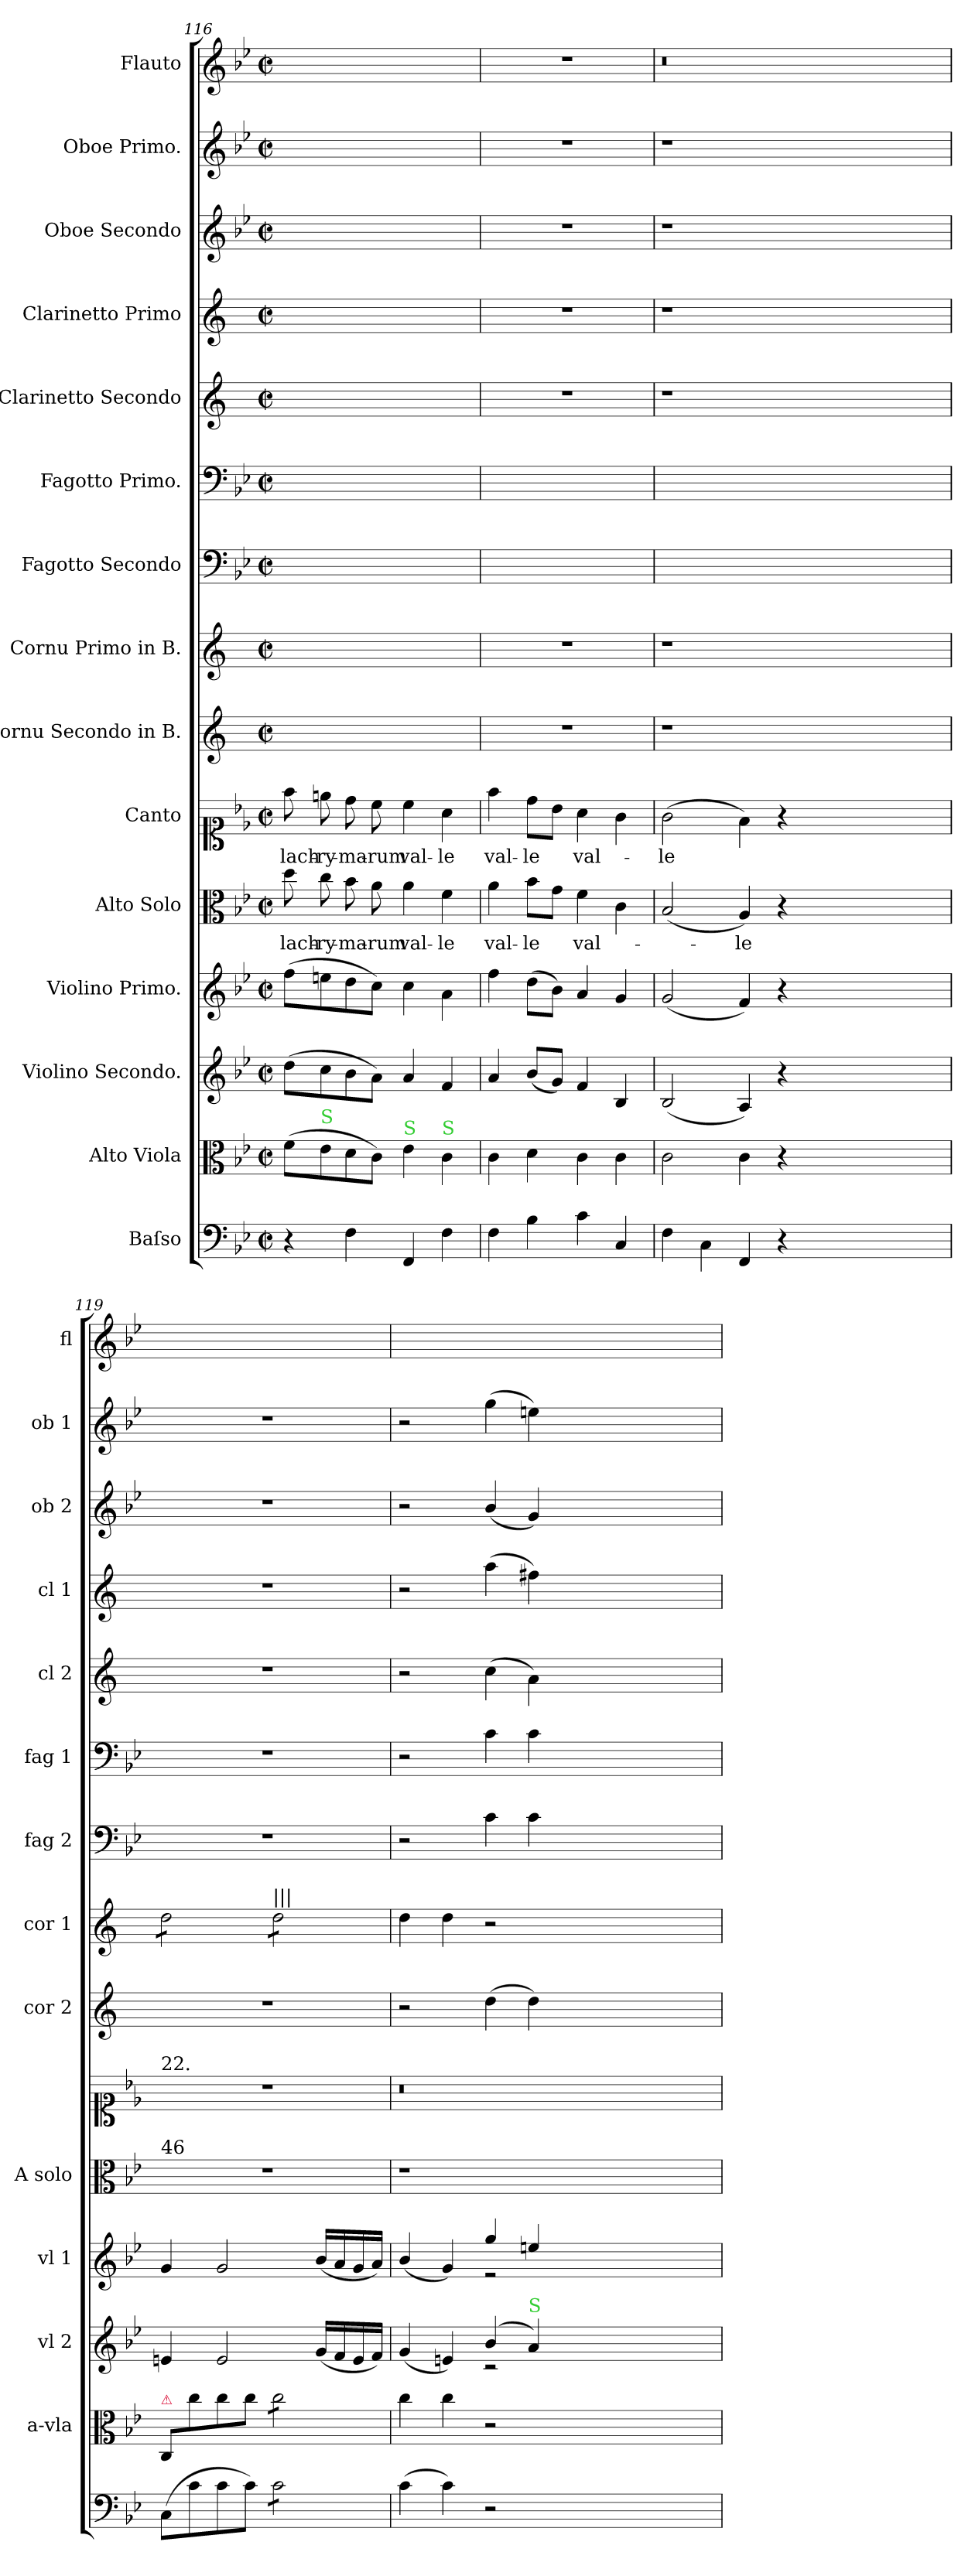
**kern	**kern	**kern	**dynam	**kern	**dynam	**kern	**text	**kern	**text	**kern	**dynam	**kern	**dynam	**kern	**dynam	**kern	**dynam	**kern	**dynam	**kern	**dynam	**kern	**dynam	**kern	**dynam	**kern
*part15	*part14	*part13	*part13	*part12	*part12	*part11	*part11	*part10	*part10	*part9	*part9	*part8	*part8	*part7	*part7	*part6	*part6	*part5	*part5	*part4	*part4	*part3	*part3	*part2	*part2	*part1
*staff15	*staff14	*staff13	*staff13	*staff12	*staff12	*staff11	*staff11	*staff10	*staff10	*staff9	*staff9	*staff8	*staff8	*staff7	*staff7	*staff6	*staff6	*staff5	*staff5	*staff4	*staff4	*staff3	*staff3	*staff2	*staff2	*staff1
*I"Baſso	*I"Alto Viola	*I"Violino Secondo.	*	*I"Violino Primo.	*	*I"Alto Solo	*	*I"Canto	*	*I"Cornu Secondo in B.	*	*I"Cornu Primo in B.	*	*I"Fagotto Secondo	*	*I"Fagotto Primo.	*	*I"Clarinetto Secondo	*	*I"Clarinetto Primo	*	*I"Oboe Secondo	*	*I"Oboe Primo.	*	*I"Flauto
*	*I'a-vla	*I'vl 2	*	*I'vl 1	*	*I'A solo	*	*	*	*I'cor 2	*	*I'cor 1	*	*I'fag 2	*	*I'fag 1	*	*I'cl 2	*	*I'cl 1	*	*I'ob 2	*	*I'ob 1	*	*I'fl
*clefF4	*clefC3	*clefG2	*	*clefG2	*	*clefC3	*	*clefC1	*	*clefG2	*	*clefG2	*	*clefF4	*	*clefF4	*	*clefG2	*	*clefG2	*	*clefG2	*	*clefG2	*	*clefG2
*	*	*	*	*	*	*	*	*	*	*ITrd1c2	*	*ITrd1c2	*	*	*	*	*	*ITrd1c2	*	*ITrd1c2	*	*	*	*	*	*
*k[b-e-]	*k[b-e-]	*k[b-e-]	*	*k[b-e-]	*	*k[b-e-]	*	*k[b-e-]	*	*k[b-e-]	*	*k[b-e-]	*	*k[b-e-]	*	*k[b-e-]	*	*k[b-e-]	*	*k[b-e-]	*	*k[b-e-]	*	*k[b-e-]	*	*k[b-e-]
*B-:	*B-:	*B-:	*	*B-:	*	*B-:	*	*B-:	*	*B-:	*	*B-:	*	*	*	*	*	*B-:	*	*B-:	*	*B-:	*	*B-:	*	*B-:
*M2/2	*M2/2	*M2/2	*	*M2/2	*	*M2/2	*	*M2/2	*	*M2/2	*	*M2/2	*	*M2/2	*	*M2/2	*	*M2/2	*	*M2/2	*	*M2/2	*	*M2/2	*	*M2/2
*met(c|)	*met(c|)	*met(c|)	*	*met(c|)	*	*met(c|)	*	*met(c|)	*	*met(c|)	*	*met(c|)	*	*met(c|)	*	*met(c|)	*	*met(c|)	*	*met(c|)	*	*met(c|)	*	*met(c|)	*	*met(c|)
=116	=116	=116	=116	=116	=116	=116	=116	=116	=116	=116	=116	=116	=116	=116	=116	=116	=116	=116	=116	=116	=116	=116	=116	=116	=116	=116
4r	(8f\L	(8dd\L	.	(8ff\L	.	8dd\	lach-	8ff\	lach-	1ryy	.	1ryy	.	1ryy	.	1ryy	.	1ryy	.	1ryy	.	1ryy	.	1ryy	.	1ryy
!	!LO:TX:a:color=limegreen:t=S	!	!	!	!	!	!	!	!	!	!	!	!	!	!	!	!	!	!	!	!	!	!	!	!	!
.	8e-\	8cc\	.	8een\	.	8cc\	-ry-	8een\	-ry-	.	.	.	.	.	.	.	.	.	.	.	.	.	.	.	.	.
4F\	8d\	8b-\	.	8dd\	.	8b-\	-ma-	8dd\	-ma-	.	.	.	.	.	.	.	.	.	.	.	.	.	.	.	.	.
.	8c\J)	8a\J)	.	8cc\J)	.	8a\	-rum	8cc\	-rum	.	.	.	.	.	.	.	.	.	.	.	.	.	.	.	.	.
!	!LO:TX:a:color=limegreen:t=S	!	!	!	!	!	!	!	!	!	!	!	!	!	!	!	!	!	!	!	!	!	!	!	!	!
4FF/	4e-\	4a/	.	4cc\	.	4a\	val-	4cc\	val-	.	.	.	.	.	.	.	.	.	.	.	.	.	.	.	.	.
!	!LO:TX:a:color=limegreen:t=S	!	!	!	!	!	!	!	!	!	!	!	!	!	!	!	!	!	!	!	!	!	!	!	!	!
4F\	4c\	4f/	.	4a\	.	4f\	-le	4a\	-le	.	.	.	.	.	.	.	.	.	.	.	.	.	.	.	.	.
=117	=117	=117	=117	=117	=117	=117	=117	=117	=117	=117	=117	=117	=117	=117	=117	=117	=117	=117	=117	=117	=117	=117	=117	=117	=117	=117
4F\	4c\	4a/	.	4ff\	.	4a\	val-	4ff\	val-	1r	.	1r	.	1ryy	.	1ryy	.	1r	.	1r	.	1r	.	1r	.	1r
4B-\	4d\	(8b-/L	.	(8dd\L	.	8b-\L	-le	8dd\L	-le	.	.	.	.	.	.	.	.	.	.	.	.	.	.	.	.	.
.	.	8g/J)	.	8b-\J)	.	8g\J	.	8b-\J	.	.	.	.	.	.	.	.	.	.	.	.	.	.	.	.	.	.
4c\	4c\	4f/	.	4a/	.	4f\	val-	4a\	val-	.	.	.	.	.	.	.	.	.	.	.	.	.	.	.	.	.
4C/	4c\	4B-/	.	4g/	.	4c\	.	4g\	.	.	.	.	.	.	.	.	.	.	.	.	.	.	.	.	.	.
=118	=118	=118	=118	=118	=118	=118	=118	=118	=118	=118	=118	=118	=118	=118	=118	=118	=118	=118	=118	=118	=118	=118	=118	=118	=118	=118
4F\	2c\	(2B-/	.	(2g/	.	(2B-/	.	(2g\	-le	1r	.	1r	.	0.ryy	.	0.ryy	.	1r	.	1r	.	1r	.	1r	.	0.r
4C\	.	.	.	.	.	.	.	.	.	.	.	.	.	.	.	.	.	.	.	.	.	.	.	.	.	.
4FF/	4c\	4A/)	.	4f/)	.	4A/)	-le	4f\)	.	.	.	.	.	.	.	.	.	.	.	.	.	.	.	.	.	.
4r	4r	4r	.	4r	.	4r	.	4r	.	.	.	.	.	.	.	.	.	.	.	.	.	.	.	.	.	.
0ryy	0ryy	0ryy	.	0ryy	.	0ryy	.	0ryy	.	0ryy	.	0ryy	.	.	.	.	.	0ryy	.	0ryy	.	0ryy	.	0ryy	.	.
=119	=119	=119	=119	=119	=119	=119	=119	=119	=119	=119	=119	=119	=119	=119	=119	=119	=119	=119	=119	=119	=119	=119	=119	=119	=119	=119
!	!	!	!	!	!	!	!	!	!	!	!	!LO:TX:a:t=|||	!	!	!	!	!	!	!	!	!	!	!	!	!	!
!	!	!	!	!	!	!	!	!LO:TX:a:t=22.	!	!	!	!	!	!	!	!	!	!	!	!	!	!	!	!	!	!
!	!	!	!	!	!	!LO:TX:a:t=46	!	!	!	!	!	!	!	!	!	!	!	!	!	!	!	!	!	!	!	!
!	!LO:TX:a:color=crimson:t=⚠	!	!	!	!	!	!	!	!	!	!	!	!	!	!	!	!	!	!	!	!	!	!	!	!	!
!	!	!	!	!	!LO:DY:b	!	!	!	!	!	!	!	!LO:DY:b	!	!	!	!	!	!	!	!	!	!	!	!	!
*	*	*	*	*	*	*	*	*	*	*	*	*tremolo	*	*	*	*	*	*	*	*	*	*	*	*	*	*
(8C\L	8C/L	4en/	.	4g/	po	1r	.	1r	.	1r	.	8cc\L	po&colon;	1r	.	1r	.	1r	.	1r	.	1r	.	1r	.	1ryy
8c\	8cc\	.	.	.	.	.	.	.	.	.	.	8cc\	.	.	.	.	.	.	.	.	.	.	.	.	.	.
!	!	!	!LO:DY:b	!	!	!	!	!	!	!	!	!	!	!	!	!	!	!	!	!	!	!	!	!	!	!
8c\	8cc\	2e/	po	2g/	.	.	.	.	.	.	.	8cc\	.	.	.	.	.	.	.	.	.	.	.	.	.	.
8c\J)	8cc\J	.	.	.	.	.	.	.	.	.	.	8cc\J	.	.	.	.	.	.	.	.	.	.	.	.	.	.
!	!	!	!	!	!	!	!	!	!	!	!	!LO:TX:a:t=|||	!	!	!	!	!	!	!	!	!	!	!	!	!	!
!LO:TX:a:t=|||	!	!	!	!	!	!	!	!	!	!	!	!	!	!	!	!	!	!	!	!	!	!	!	!	!	!
*tremolo	*	*	*	*	*	*	*	*	*	*	*	*	*	*	*	*	*	*	*	*	*	*	*	*	*	*
*	*tremolo	*	*	*	*	*	*	*	*	*	*	*	*	*	*	*	*	*	*	*	*	*	*	*	*	*
8c\L	8cc\L	.	.	.	.	.	.	.	.	.	.	8cc\L	.	.	.	.	.	.	.	.	.	.	.	.	.	.
8c\	8cc\	.	.	.	.	.	.	.	.	.	.	8cc\	.	.	.	.	.	.	.	.	.	.	.	.	.	.
8c\	8cc\	(16g/LL	.	(16b-/LL	.	.	.	.	.	.	.	8cc\	.	.	.	.	.	.	.	.	.	.	.	.	.	.
.	.	16f/	.	16a/	.	.	.	.	.	.	.	.	.	.	.	.	.	.	.	.	.	.	.	.	.	.
8c\J	8cc\J	16e/	.	16g/	.	.	.	.	.	.	.	8cc\J	.	.	.	.	.	.	.	.	.	.	.	.	.	.
*	*	*	*	*	*	*	*	*	*	*	*	*Xtremolo	*	*	*	*	*	*	*	*	*	*	*	*	*	*
*	*Xtremolo	*	*	*	*	*	*	*	*	*	*	*	*	*	*	*	*	*	*	*	*	*	*	*	*	*
*Xtremolo	*	*	*	*	*	*	*	*	*	*	*	*	*	*	*	*	*	*	*	*	*	*	*	*	*	*
.	.	16f/JJ)	.	16a/JJ)	.	.	.	.	.	.	.	.	.	.	.	.	.	.	.	.	.	.	.	.	.	.
=120	=120	=120	=120	=120	=120	=120	=120	=120	=120	=120	=120	=120	=120	=120	=120	=120	=120	=120	=120	=120	=120	=120	=120	=120	=120	=120
*	*	*^	*	*^	*	*	*	*	*	*	*	*	*	*	*	*	*	*	*	*	*	*	*	*	*	*
!	!	!	!	!	!	!	!	!	!	!	!	!	!	!	!	!	!	!	!	!	!LO:DY:b	!	!	!	!	!	!	!
(4c\	4cc\	2ryy	(4g/	.	2ryy	(4b-/	.	1r	.	0.r	.	2r	.	4cc\	.	2r	.	2r	.	2r	po&colon;	2r	.	2r	.	2r	.	0.ryy
4c\)	4cc\	.	4en/)	.	.	4g/)	.	.	.	.	.	.	.	4cc\	.	.	.	.	.	.	.	.	.	.	.	.	.	.
!	!	!	!	!	!	!	!	!	!	!	!	!	!LO:DY:b	!	!	!	!LO:DY:b	!	!LO:DY:b	!	!	!	!LO:DY:b	!	!LO:DY:b	!	!LO:DY:b	!
2r	2r	(<4b-!/	2r	.	4gg!/	2r	.	.	.	.	.	(4cc\	po&colon;	2r	.	4c\	po&colon;	4c\	po	(4b-\	.	(4gg\	po&colon;	(4b-/	po&colon;	(4gg\	po.	.
!	!	!LO:TX:a:color=limegreen:t=S	!	!	!	!	!	!	!	!	!	!	!	!	!	!	!	!	!	!	!	!	!	!	!	!	!	!
.	.	4a!/)	.	.	4een!/	.	.	.	.	.	.	4cc\)	.	.	.	4c\	.	4c\	.	4g\)	.	4een\)	.	4g/)	.	4een\)	.	.
0ryy	0ryy	0ryy	0ryy	.	0ryy	0ryy	.	0ryy	.	.	.	0ryy	.	0ryy	.	0ryy	.	0ryy	.	0ryy	.	0ryy	.	0ryy	.	0ryy	.	.
*	*	*v	*v	*	*	*	*	*	*	*	*	*	*	*	*	*	*	*	*	*	*	*	*	*	*	*	*	*
*	*	*	*	*v	*v	*	*	*	*	*	*	*	*	*	*	*	*	*	*	*	*	*	*	*	*	*	*
=	=	=	=	=	=	=	=	=	=	=	=	=	=	=	=	=	=	=	=	=	=	=	=	=	=	=
*-	*-	*-	*-	*-	*-	*-	*-	*-	*-	*-	*-	*-	*-	*-	*-	*-	*-	*-	*-	*-	*-	*-	*-	*-	*-	*-
